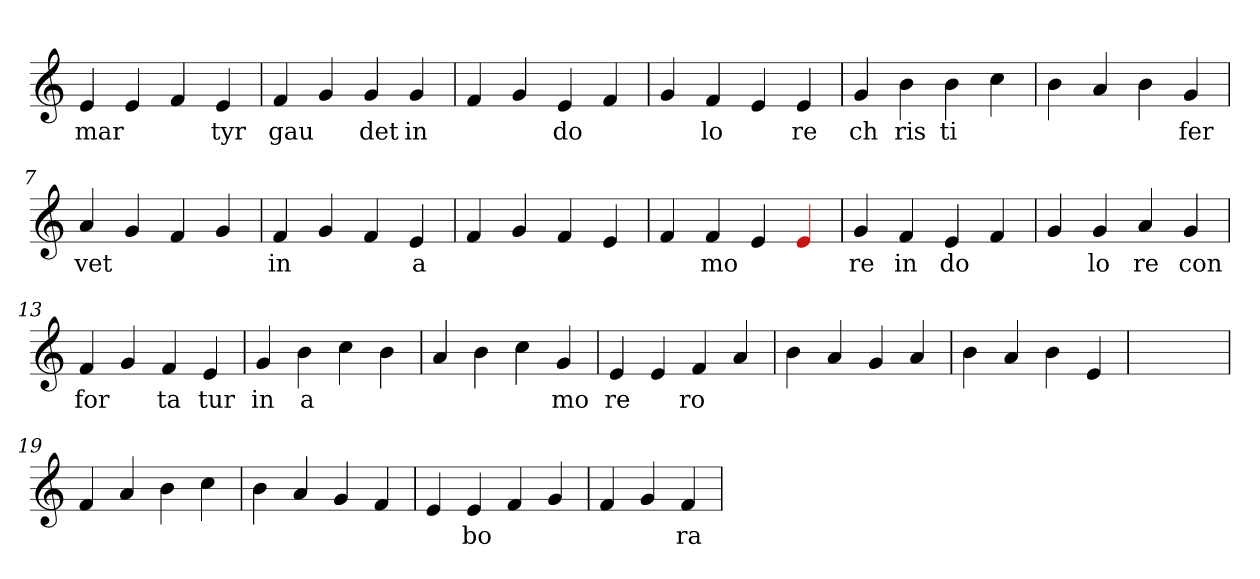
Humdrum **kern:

**kern	**text
*part1	*part1
*staff1	*staff1
*clefG2	*
=1	=1
4e	mar
4e	.
4f	.
4e	tyr
=2	=2
4f	gau
4g	.
4g	det
4g	in
=3	=3
4f	.
4g	.
4e	do
4f	.
=4	=4
4g	.
4f	lo
4e	.
4e	re
=5	=5
4g	ch
4b	ris
4b	ti
4cc	.
=6	=6
4b	.
4a	.
4b	.
4g	fer
=7	=7
4a	vet
4g	.
4f	.
4g	.
=8	=8
4f	in
4g	.
4f	.
4e	a
=9	=9
4f	.
4g	.
4f	.
4e	.
=10	=10
4f	.
4f	mo
4e	.
4Re	.
=11	=11
4g	re
4f	in
4e	do
4f	.
=12	=12
4g	.
4g	lo
4a	re
4g	con
=13	=13
4f	for
4g	.
4f	ta
4e	tur
=14	=14
4g	in
4b	a
4cc	.
4b	.
=15	=15
4a	.
4b	.
4cc	.
4g	mo
=16	=16
4e	re
4e	.
4f	ro
4a	.
=17	=17
4b	.
4a	.
4g	.
4a	.
=18	=18
4b	.
4a	.
4b	.
4e	.
=19	=19
1ryy	.
=19	=19
4f	.
4a	.
4b	.
4cc	.
=20	=20
4b	.
4a	.
4g	.
4f	.
=21	=21
4e	.
4e	bo
4f	.
4g	.
=22	=22
4f	.
4g	.
4f	ra
=	=
*-	*-
